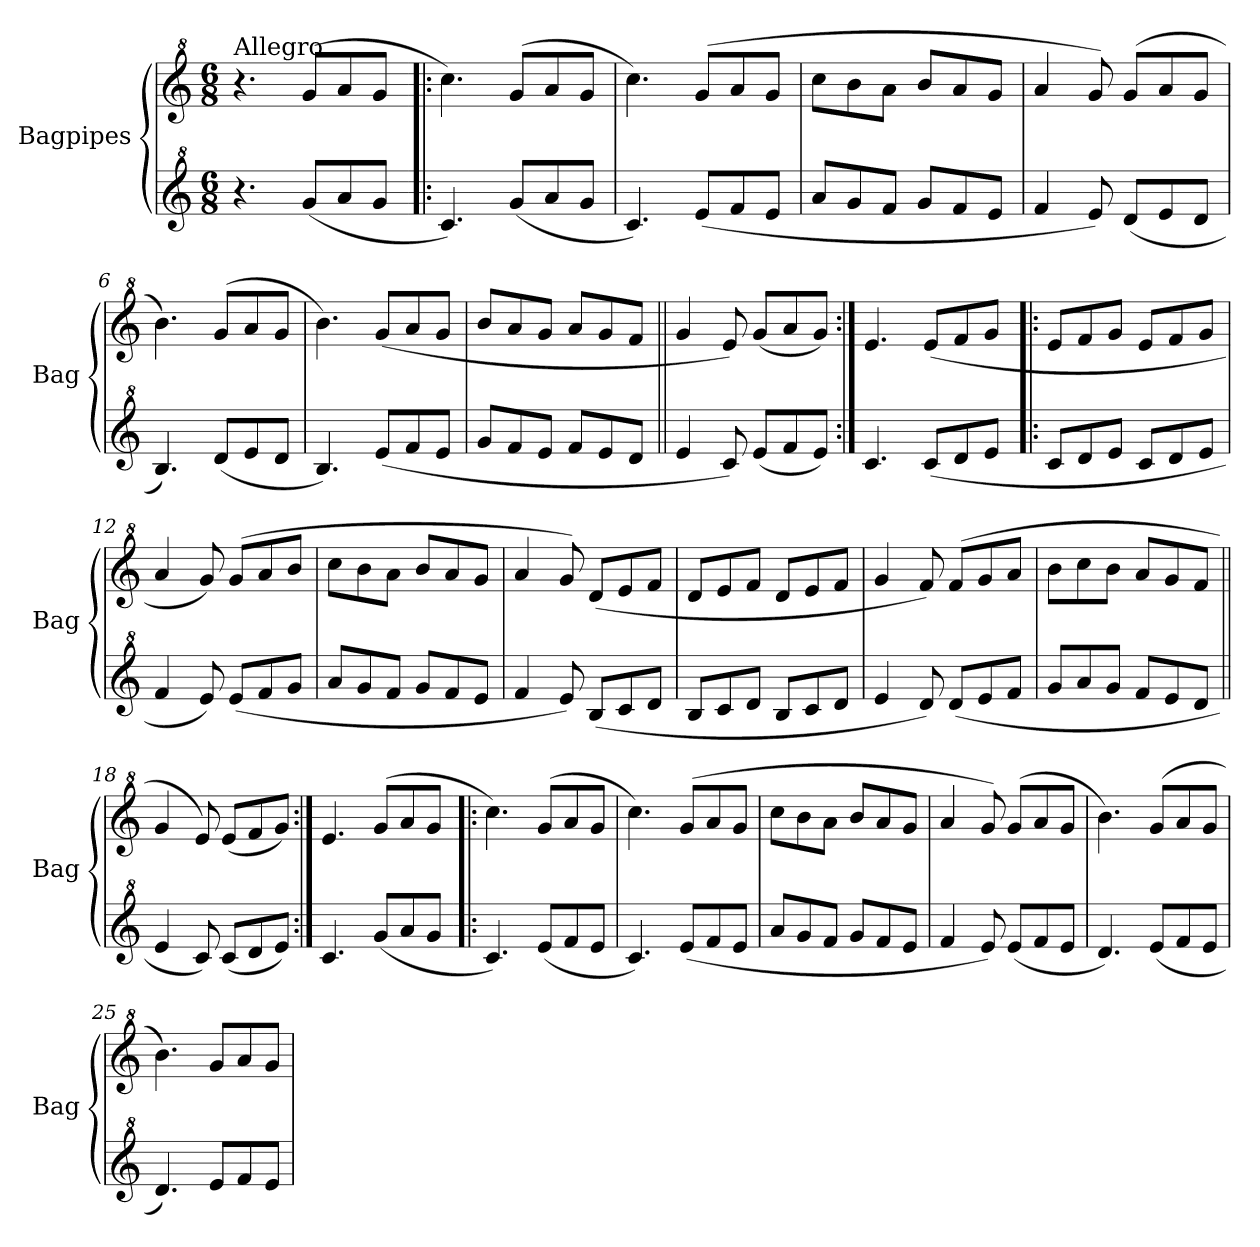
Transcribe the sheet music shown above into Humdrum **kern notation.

**kern	**kern
*part2	*part1
*staff2	*staff1
*I"Bagpipes	*I"Bagpipes
*I'Bag	*I'Bag
*clefG^2	*clefG^2
*k[]	*k[]
*C:	*C:
*M6/8	*M6/8
=1	=1
!	!LO:TX:a:t=Allegro
4.r	4.r
(8gg/L	(8gg/L
8aa/	8aa/
8gg/J	8gg/J
=2!|:	=2!|:
4.cc/)	4.ccc\)
(8gg/L	(8gg/L
8aa/	8aa/
8gg/J	8gg/J
=3	=3
4.cc/)	4.ccc\)
(8ee/L	(8gg/L
8ff/	8aa/
8ee/J	8gg/J
=4	=4
8aa/L	8ccc\L
8gg/	8bb\
8ff/J	8aa\J
8gg/L	8bb/L
8ff/	8aa/
8ee/J	8gg/J
=5	=5
4ff/	4aa/
8ee/)	8gg/)
(8dd/L	(8gg/L
8ee/	8aa/
8dd/J	8gg/J
=6	=6
4.b/)	4.bb\)
(8dd/L	(8gg/L
8ee/	8aa/
8dd/J	8gg/J
=7	=7
4.b/)	4.bb\)
(8ee/L	(8gg/L
8ff/	8aa/
8ee/J	8gg/J
!!LO:LB:g=z
=8	=8
8gg/L	8bb/L
8ff/	8aa/
8ee/J	8gg/J
8ff/L	8aa/L
8ee/	8gg/
8dd/J	8ff/J
=9||	=9||
4ee/	4gg/
8cc/)	8ee/)
(8ee/L	(8gg/L
8ff/	8aa/
8ee/J)	8gg/J)
=10:|!	=10:|!
4.cc/	4.ee/
(8cc/L	(8ee/L
8dd/	8ff/
8ee/J	8gg/J
=11!|:	=11!|:
8cc/L	8ee/L
8dd/	8ff/
8ee/J	8gg/J
8cc/L	8ee/L
8dd/	8ff/
8ee/J	8gg/J
=12	=12
4ff/	4aa/
8ee/)	8gg/)
(8ee/L	(8gg/L
8ff/	8aa/
8gg/J	8bb/J
=13	=13
8aa/L	8ccc\L
8gg/	8bb\
8ff/J	8aa\J
8gg/L	8bb/L
8ff/	8aa/
8ee/J	8gg/J
!!LO:LB:g=z
=14	=14
4ff/	4aa/
8ee/)	8gg/)
(8b/L	(8dd/L
8cc/	8ee/
8dd/J	8ff/J
=15	=15
8b/L	8dd/L
8cc/	8ee/
8dd/J	8ff/J
8b/L	8dd/L
8cc/	8ee/
8dd/J	8ff/J
=16	=16
4ee/	4gg/
8dd/)	8ff/)
(8dd/L	(8ff/L
8ee/	8gg/
8ff/J	8aa/J
=17	=17
8gg/L	8bb\L
8aa/	8ccc\
8gg/J	8bb\J
8ff/L	8aa/L
8ee/	8gg/
8dd/J	8ff/J
=18||	=18||
4ee/	4gg/
8cc/)	8ee/)
(8cc/L	(8ee/L
8dd/	8ff/
8ee/J)	8gg/J)
=19:|!	=19:|!
4.cc/	4.ee/
(8gg/L	(8gg/L
8aa/	8aa/
8gg/J	8gg/J
=20!|:	=20!|:
4.cc/)	4.ccc\)
(8ee/L	(8gg/L
8ff/	8aa/
8ee/J	8gg/J
!!LO:LB:g=z
=21	=21
4.cc/)	4.ccc\)
(8ee/L	(8gg/L
8ff/	8aa/
8ee/J	8gg/J
=22	=22
8aa/L	8ccc\L
8gg/	8bb\
8ff/J	8aa\J
8gg/L	8bb/L
8ff/	8aa/
8ee/J	8gg/J
=23	=23
4ff/	4aa/
8ee/)	8gg/)
(8ee/L	(8gg/L
8ff/	8aa/
8ee/J	8gg/J
=24	=24
4.dd/)	4.bb\)
(8ee/L	(8gg/L
8ff/	8aa/
8ee/J	8gg/J
=25	=25
4.dd/)	4.bb\)
8ee/L	8gg/L
8ff/	8aa/
8ee/J	8gg/J
=	=
*-	*-
